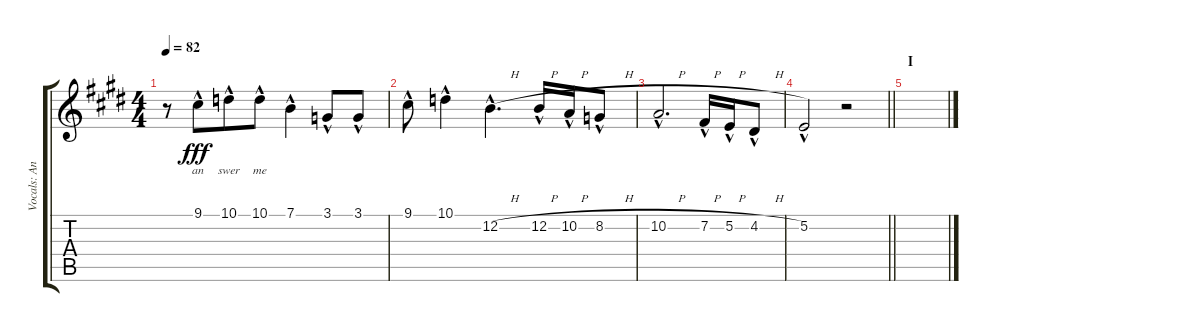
\track ("Vocals: Ann" "Vocals: An") {instrument pad1newage}
\staff {score tabs}
\tuning (E4 B3 G3 D3 A2 E2) {hide}
\ts (4 4)
\tempo 82
\clef g2
\ks e
r.8{dy fff} 9.1{hac}.8{lyrics (0 "an") lyrics (1 "") lyrics (2 "") lyrics (3 "") lyrics (4 "") beam merge} 10.1{hac}.8{lyrics (0 "swer") lyrics (1 "") lyrics (2 "") lyrics (3 "") lyrics (4 "")} 10.1{hac}.8{lyrics (0 "me") lyrics (1 "") lyrics (2 "") lyrics (3 "") lyrics (4 "")} 7.1{hac}.4{lyrics (0 "") lyrics (1 "") lyrics (2 "") lyrics (3 "") lyrics (4 "")} 3.1{hac}.8{lyrics (0 "") lyrics (1 "") lyrics (2 "") lyrics (3 "") lyrics (4 "")} 3.1{hac}.8{lyrics (0 "") lyrics (1 "") lyrics (2 "") lyrics (3 "") lyrics (4 "")} |
9.1{hac}.8{lyrics (0 "") lyrics (1 "") lyrics (2 "") lyrics (3 "") lyrics (4 "")} 10.1{hac}.4{lyrics (0 "") lyrics (1 "") lyrics (2 "") lyrics (3 "") lyrics (4 "")} 12.2{h hac}.4{d lyrics (0 "") lyrics (1 "") lyrics (2 "") lyrics (3 "") lyrics (4 "")} 12.2{h hac}.16{lyrics (0 "") lyrics (1 "") lyrics (2 "") lyrics (3 "") lyrics (4 "")} 10.2{h hac}.16{lyrics (0 "") lyrics (1 "") lyrics (2 "") lyrics (3 "") lyrics (4 "")} 8.2{h hac}.8 |
10.2{h hac}.2{d} 7.2{h hac}.16 5.2{h hac}.16 4.2{h hac}.8 |
\barLineRight lightlight
5.2{hac}.2 r.2 |
\section ("" "I")
